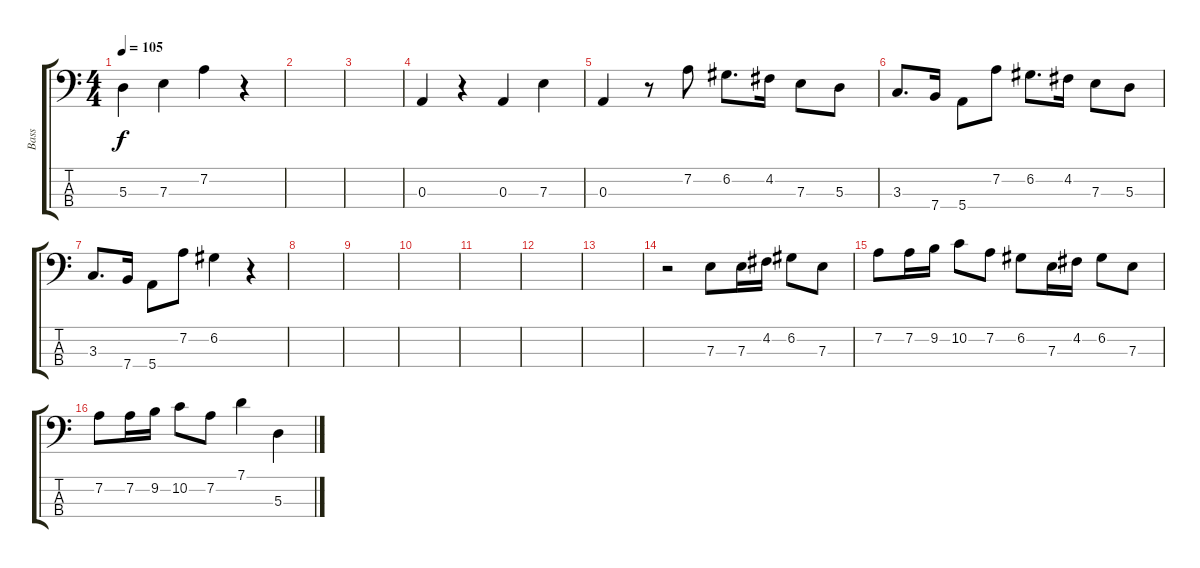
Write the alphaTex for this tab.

\track ("Bass" "Bass") {instrument electricbassfinger}
\staff {score tabs}
\tuning (G2 D2 A1 E1) {hide}
\ts (4 4)
\tempo 105
\clef f4
\ks c
5.3.4{dy f} 7.3.4 7.2.4 r.4 |
|
|
0.3.4 r.4 0.3.4 7.3.4 |
0.3.4 r.8 7.2.8 6.2.8{d} 4.2.16 7.3.8 5.3.8 |
3.3.8{d} 7.4.16 5.4.8 7.2.8 6.2.8{d} 4.2.16 7.3.8 5.3.8 |
3.3.8{d} 7.4.16 5.4.8 7.2.8 6.2.4 r.4 |
|
|
|
|
|
|
r.2 7.3.8 7.3.16 4.2.16 6.2.8 7.3.8 |
7.2.8 7.2.16 9.2.16 10.2.8 7.2.8 6.2.8 7.3.16 4.2.16 6.2.8 7.3.8 |
7.2.8 7.2.16 9.2.16 10.2.8 7.2.8 7.1.4 5.3.4
